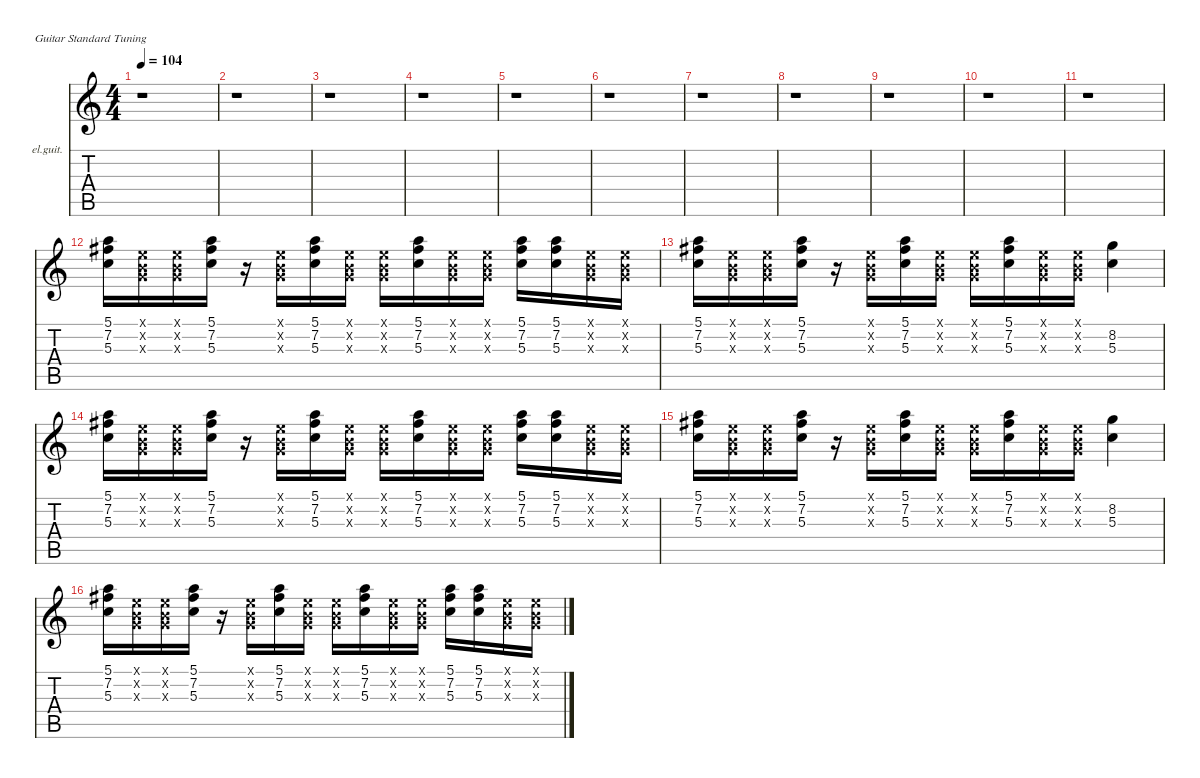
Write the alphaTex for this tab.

\defaultSystemsLayout 4
\hideDynamics
\bracketExtendMode nobrackets
\firstSystemTrackNameOrientation horizontal
\otherSystemsTrackNameOrientation horizontal
\track ("Guitar 4 (Clean Tone)" "el.guit.") {instrument electricguitarclean}
\staff {score tabs}
\tuning (E4 B3 G3 D3 A2 E2)
\ts (4 4)
\tempo 104
\clef g2
\ks c
r.1{dy f} |
r.1 |
r.1 |
r.1 |
r.1 |
r.1 |
r.1 |
r.1 |
r.1 |
r.1 |
r.1 |
(5.1 7.2{acc #} 5.3).16 (0.1{x} 0.2{x} 0.3{x}).16 (0.1{x} 0.2{x} 0.3{x}).16 (5.1 7.2{acc #} 5.3).16 r.16 (0.1{x} 0.2{x} 0.3{x}).16 (5.1 7.2{acc #} 5.3).16 (0.1{x} 0.2{x} 0.3{x}).16 (0.1{x} 0.2{x} 0.3{x}).16 (5.1 7.2{acc #} 5.3).16 (0.1{x} 0.2{x} 0.3{x}).16 (0.1{x} 0.2{x} 0.3{x}).16 (5.1 7.2{acc #} 5.3).16 (5.1 7.2{acc #} 5.3).16 (0.1{x} 0.2{x} 0.3{x}).16 (0.1{x} 0.2{x} 0.3{x}).16 |
(5.1 7.2{acc #} 5.3).16 (0.1{x} 0.2{x} 0.3{x}).16 (0.1{x} 0.2{x} 0.3{x}).16 (5.1 7.2{acc #} 5.3).16 r.16 (0.1{x} 0.2{x} 0.3{x}).16 (5.1 7.2{acc #} 5.3).16 (0.1{x} 0.2{x} 0.3{x}).16 (0.1{x} 0.2{x} 0.3{x}).16 (5.1 7.2{acc #} 5.3).16 (0.1{x} 0.2{x} 0.3{x}).16 (0.1{x} 0.2{x} 0.3{x}).16 (8.2 5.3).4 |
(5.1 7.2{acc #} 5.3).16 (0.1{x} 0.2{x} 0.3{x}).16 (0.1{x} 0.2{x} 0.3{x}).16 (5.1 7.2{acc #} 5.3).16 r.16 (0.1{x} 0.2{x} 0.3{x}).16 (5.1 7.2{acc #} 5.3).16 (0.1{x} 0.2{x} 0.3{x}).16 (0.1{x} 0.2{x} 0.3{x}).16 (5.1 7.2{acc #} 5.3).16 (0.1{x} 0.2{x} 0.3{x}).16 (0.1{x} 0.2{x} 0.3{x}).16 (5.1 7.2{acc #} 5.3).16 (5.1 7.2{acc #} 5.3).16 (0.1{x} 0.2{x} 0.3{x}).16 (0.1{x} 0.2{x} 0.3{x}).16 |
(5.1 7.2{acc #} 5.3).16 (0.1{x} 0.2{x} 0.3{x}).16 (0.1{x} 0.2{x} 0.3{x}).16 (5.1 7.2{acc #} 5.3).16 r.16 (0.1{x} 0.2{x} 0.3{x}).16 (5.1 7.2{acc #} 5.3).16 (0.1{x} 0.2{x} 0.3{x}).16 (0.1{x} 0.2{x} 0.3{x}).16 (5.1 7.2{acc #} 5.3).16 (0.1{x} 0.2{x} 0.3{x}).16 (0.1{x} 0.2{x} 0.3{x}).16 (8.2 5.3).4 |
(5.1 7.2{acc #} 5.3).16 (0.1{x} 0.2{x} 0.3{x}).16 (0.1{x} 0.2{x} 0.3{x}).16 (5.1 7.2{acc #} 5.3).16 r.16 (0.1{x} 0.2{x} 0.3{x}).16 (5.1 7.2{acc #} 5.3).16 (0.1{x} 0.2{x} 0.3{x}).16 (0.1{x} 0.2{x} 0.3{x}).16 (5.1 7.2{acc #} 5.3).16 (0.1{x} 0.2{x} 0.3{x}).16 (0.1{x} 0.2{x} 0.3{x}).16 (5.1 7.2{acc #} 5.3).16 (5.1 7.2{acc #} 5.3).16 (0.1{x} 0.2{x} 0.3{x}).16 (0.1{x} 0.2{x} 0.3{x}).16
